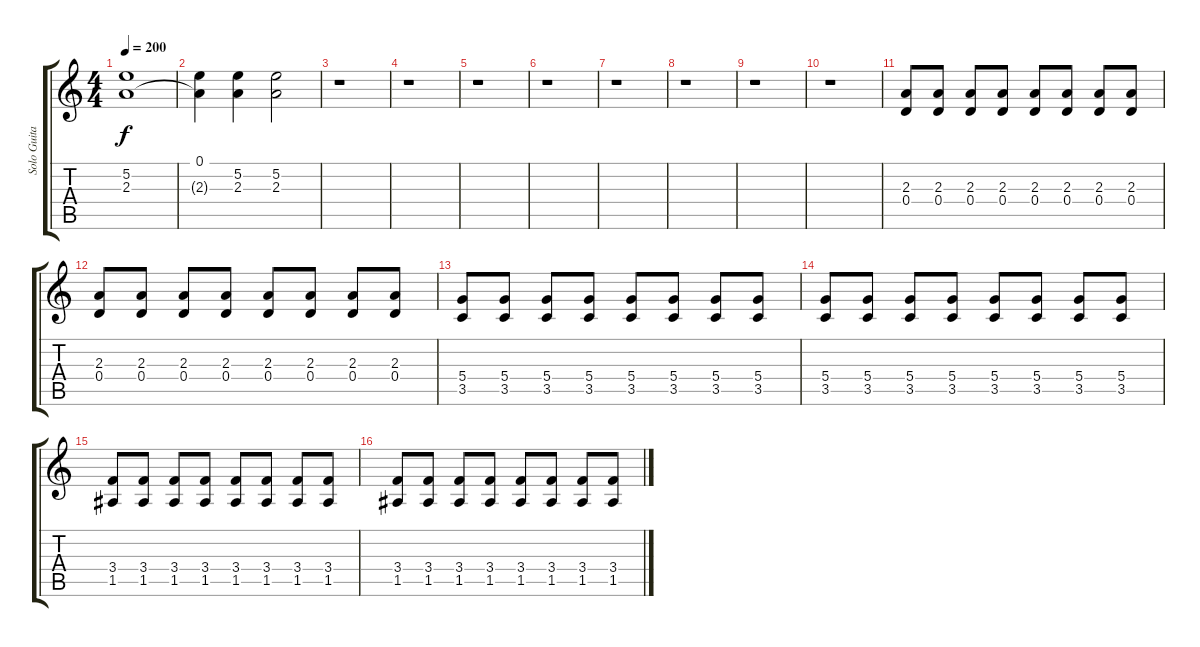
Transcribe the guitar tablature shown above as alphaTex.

\track ("Solo Guitar" "Solo Guita") {instrument overdrivenguitar}
\staff {score tabs}
\tuning (E4 B3 G3 D3 A2 E2) {hide}
\ts (4 4)
\tempo 200
\clef g2
\ks c
(5.2 2.3).1{dy f volume 4} |
(0.1 2.3{t}).4 (5.2 2.3).4{volume 4} (5.2 2.3).2{volume 11} |
r.1 |
r.1 |
r.1 |
r.1 |
r.1 |
r.1 |
r.1 |
r.1 |
(2.3 0.4).8{volume 14} (2.3 0.4).8 (2.3 0.4).8 (2.3 0.4).8 (2.3 0.4).8 (2.3 0.4).8 (2.3 0.4).8 (2.3 0.4).8 |
(2.3 0.4).8 (2.3 0.4).8 (2.3 0.4).8 (2.3 0.4).8 (2.3 0.4).8 (2.3 0.4).8 (2.3 0.4).8 (2.3 0.4).8 |
(5.4 3.5).8 (5.4 3.5).8 (5.4 3.5).8 (5.4 3.5).8 (5.4 3.5).8 (5.4 3.5).8 (5.4 3.5).8 (5.4 3.5).8 |
(5.4 3.5).8 (5.4 3.5).8 (5.4 3.5).8 (5.4 3.5).8 (5.4 3.5).8 (5.4 3.5).8 (5.4 3.5).8 (5.4 3.5).8 |
(3.4 1.5).8 (3.4 1.5).8 (3.4 1.5).8 (3.4 1.5).8 (3.4 1.5).8 (3.4 1.5).8 (3.4 1.5).8 (3.4 1.5).8 |
(3.4 1.5).8 (3.4 1.5).8 (3.4 1.5).8 (3.4 1.5).8 (3.4 1.5).8 (3.4 1.5).8 (3.4 1.5).8 (3.4 1.5).8
